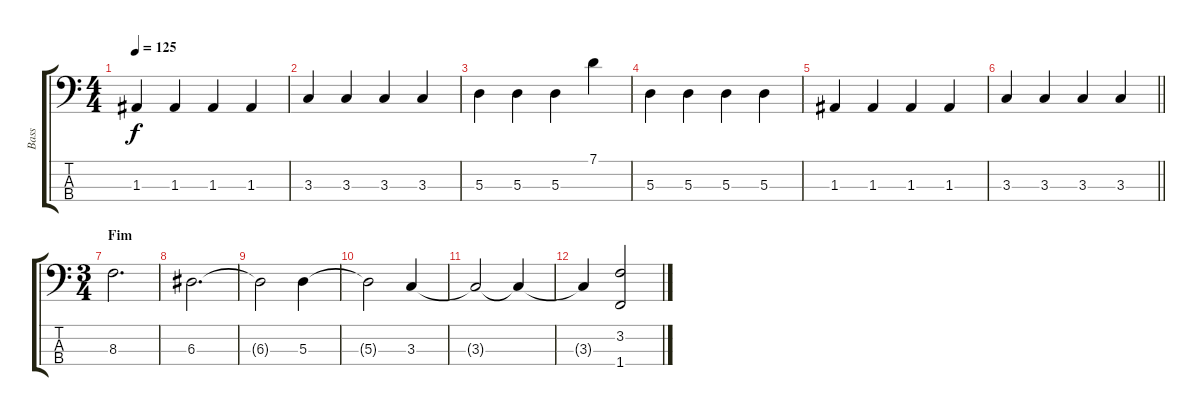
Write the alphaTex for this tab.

\track ("Bass" "Bass") {instrument acousticguitarnylon}
\staff {score tabs}
\tuning (G2 D2 A1 E1) {hide}
\ts (4 4)
\tempo 125
\clef f4
\ks c
1.3.4{dy f} 1.3.4 1.3.4 1.3.4 |
3.3.4 3.3.4 3.3.4 3.3.4 |
5.3.4 5.3.4 5.3.4 7.1.4 |
5.3.4 5.3.4 5.3.4 5.3.4 |
1.3.4 1.3.4 1.3.4 1.3.4 |
\barLineRight lightlight
3.3.4 3.3.4 3.3.4 3.3.4 |
\ts (3 4)
\section ("" "Fim")
8.3.2{d} |
6.3.2{d} |
6.3{t}.2 5.3.4 |
5.3{t}.2 3.3.4 |
3.3{t}.2 3.3{t}.4 |
3.3{t}.4 (3.2 1.4).2
